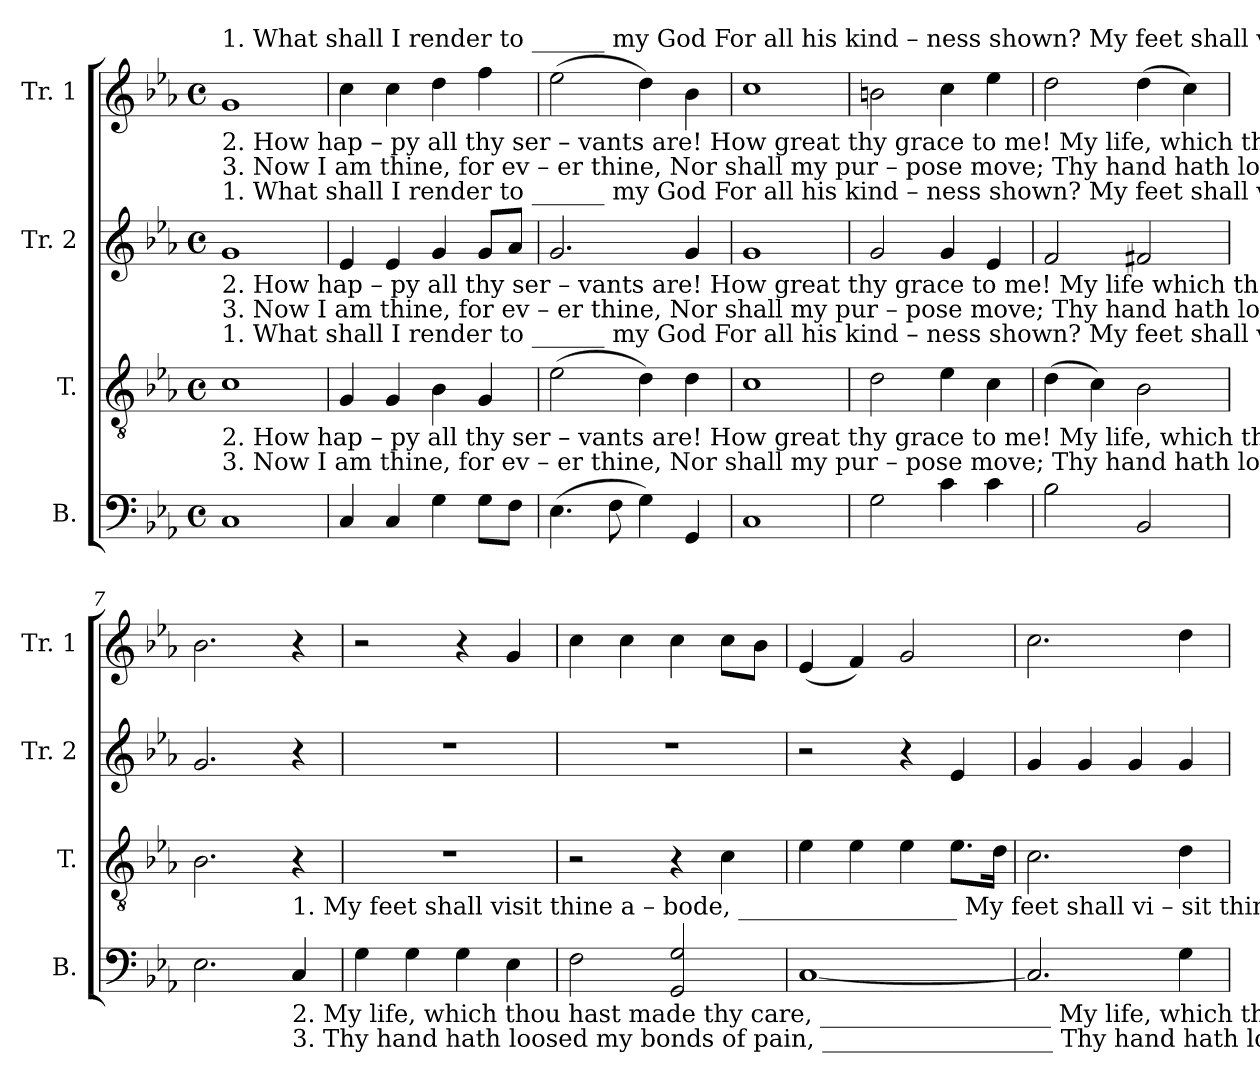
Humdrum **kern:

**kern	**kern	**kern	**kern
*part4	*part3	*part2	*part1
*staff4	*staff3	*staff2	*staff1
*I"B.	*I"T.	*I"Tr. 2	*I"Tr. 1
*I'B.	*I'T.	*I'Tr. 2	*I'Tr. 1
*clefF4	*clefGv2	*clefG2	*clefG2
*k[b-e-a-]	*k[b-e-a-]	*k[b-e-a-]	*k[b-e-a-]
*M4/4	*M4/4	*M4/4	*M4/4
*met(c)	*met(c)	*met(c)	*met(c)
*MM130	*MM130	*MM130	*MM130
=1	=1	=1	=1
!	!	!	!LO:TX:a:t=1. What  shall  I  render   to ______  my  God   For  all  his  kind  – ness   shown?                    My  feet  shall  vi–sit    thine  a      –       bode,       My  feet  shall  vi  –  sit   thine   a    –    bode,
!	!	!	!LO:TX:b:t=2. How  hap – py  all  thy ser    –   vants  are!  How great thy grace   to     me!                         My life, which thou hast made thy          care,         My  life, which thou hast made  thy        care,
!	!	!	!LO:TX:b:t=3. Now  I  am  thine,  for  ev     –     er  thine,   Nor  shall my  pur – pose  move;                      Thy hand hath loosed my bonds of         pain,        Thy hand hath loosed my bonds  of        pain,
!	!	!LO:TX:a:t=1. What  shall  I  render   to ______  my  God   For  all  his  kind  – ness   shown?                                                                        My      feet shall visit thine abode,   My  feet  shall  visit  thine abode,	!
!	!	!LO:TX:b:t=2. How  hap – py  all  thy ser    –   vants  are!  How great thy grace   to     me!                                                               My life which thou hast made thy care, My life which thou hast made thy care,	!
!	!	!LO:TX:b:t=3. Now  I  am  thine,  for  ev     –     er  thine,   Nor  shall my  pur – pose  move;                                                        Thy hand hath loosed my bonds of pain, Thy hand hath loosed my bonds of pain,	!
!	!LO:TX:a:t=1. What  shall  I  render   to ______  my  God   For  all  his  kind  – ness   shown?                                          My        feet  shall  vi – sit  thine      a – bode,  My feet shall    visit  thine  a – bode,	!	!
!	!LO:TX:b:t=2. How  hap – py  all  thy ser    –   vants  are!  How great thy grace   to     me!                                               My        life, which thou hast made thy care, My life, which thou hast made thy care,	!	!
!	!LO:TX:b:t=3. Now  I  am  thine,  for  ev     –     er  thine,   Nor  shall my  pur – pose  move;                                           Thy       hand hath loosed my bonds of pain, Thy hand hath loosed my bonds of pain,	!	!
1C!	1c!	1g!	1g!
=2	=2	=2	=2
4C!/	4G!/	4e-!/	4cc!\
4C!/	4G!/	4e-!/	4cc!\
4G!\	4B-!\	4g!/	4dd!\
8G!\L	4G!/	8g!/L	4ff!\
8F!\J	.	8a-!/J	.
=3	=3	=3	=3
(4.E-!\	(2e-!\	2.g!/	(2ee-!\
8F!\	.	.	.
4G!\)	4d!\)	.	4dd!\)
4GG!/	4d!\	4g!/	4b-!\
=4	=4	=4	=4
1C!	1c!	1g!	1cc!
=5	=5	=5	=5
2G!\	2d!\	2g!/	2bn!\
4c!\	4e-!\	4g!/	4cc!\
4c!\	4c!\	4e-!/	4ee-!\
=6	=6	=6	=6
2B-!\	(4d!\	2f!/	2dd!\
.	4c!\)	.	.
2BB-!/	2B-!\	2f#X!/	(4dd!\
.	.	.	4cc!\)
=7	=7	=7	=7
2.E-!\	2.B-!\	2.g!/	2.b-!\
!LO:TX:a:t=1. My  feet shall visit  thine   a      –      bode, __________________  My  feet shall  vi – sit     thine    a     –    bode,	!	!	!
!LO:TX:b:t=2. My life, which thou hast made thy     care, ___________________  My life, which thou hast made   thy         care,	!	!	!
!LO:TX:b:t=3. Thy hand hath loosed my bonds of    pain, ___________________  Thy hand hath loosed my bonds of         pain,	!	!	!
4C!/	4r	4r	4r
=8	=8	=8	=8
4G!\	1r	1r	2r
4G!\	.	.	.
4G!\	.	.	4r
4E-!\	.	.	4g!/
=9	=9	=9	=9
2F!\	2r	1r	4cc!\
.	.	.	4cc!\
2GG!/ 2G!/	4r	.	4cc!\
.	4c!\	.	8cc!\L
.	.	.	8b-!\J
=10	=10	=10	=10
[1C!	4e-!\	2r	(4e-!/
.	4e-!\	.	4f!/)
.	4e-!\	4r	2g!/
.	8.e-!\L	4e-!/	.
.	16d!\Jk	.	.
=11	=11	=11	=11
2.C!/]	2.c!\	4g!/	2.cc!\
.	.	4g!/	.
.	.	4g!/	.
4G!\	4d!\	4g!/	4dd!\
=	=	=	=
*-	*-	*-	*-
